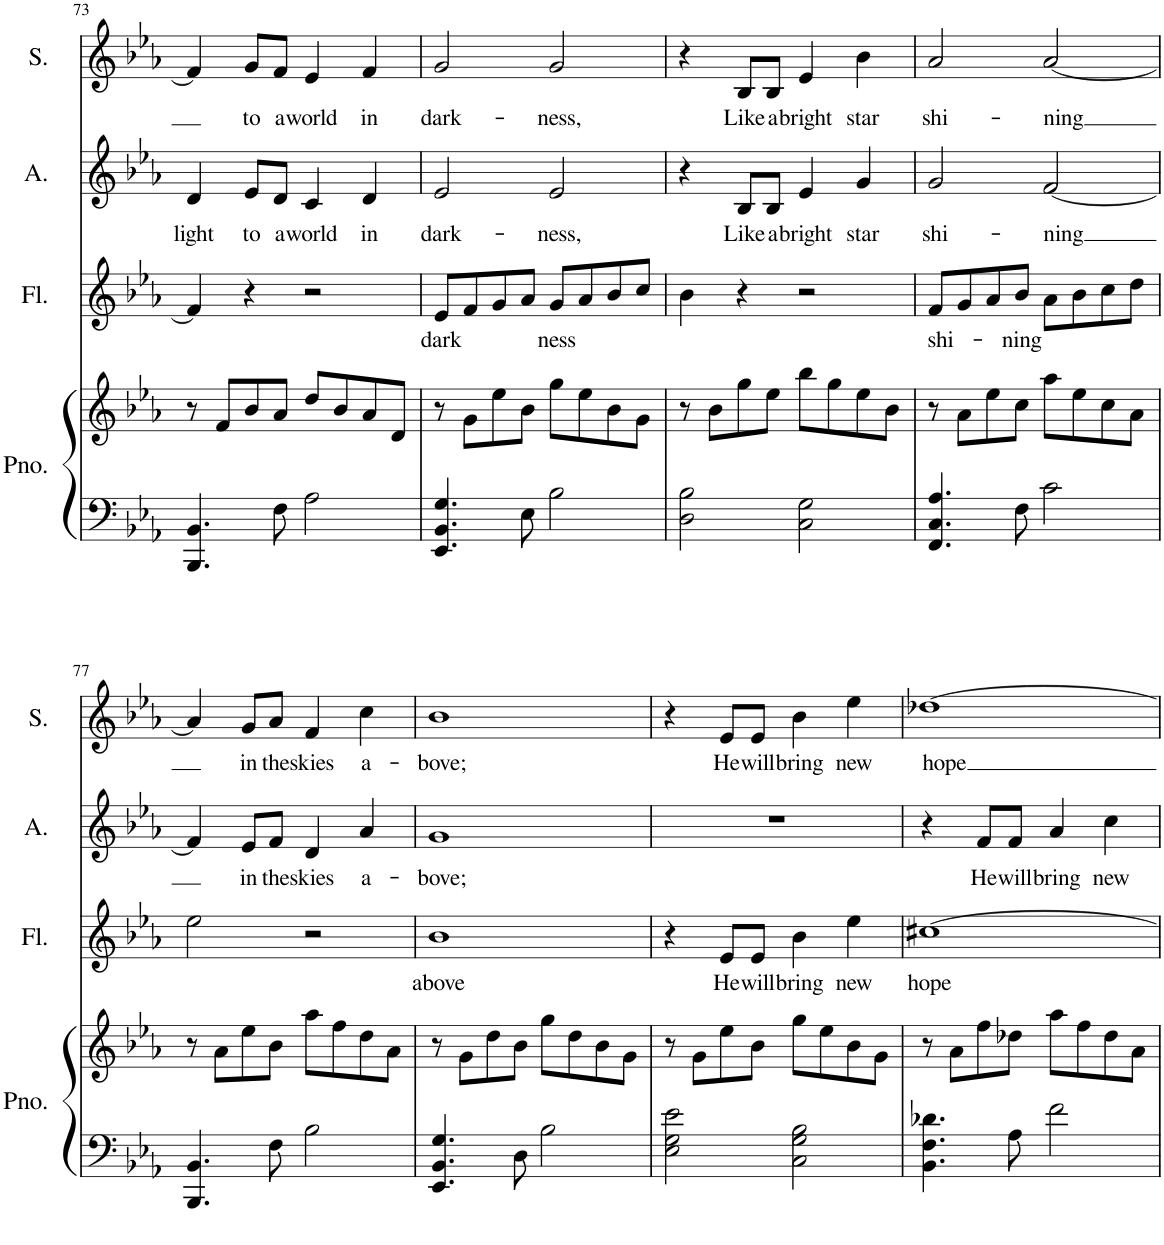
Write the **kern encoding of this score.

**kern	**kern	**kern	**text	**kern	**text	**kern	**text
*part4	*part4	*part3	*part3	*part2	*part2	*part1	*part1
*staff5	*staff4	*staff3	*staff3	*staff2	*staff2	*staff1	*staff1
*I"Piano	*	*I"Flute	*	*I"Alto	*	*I"Soprano	*
*I'Pno.	*	*I'Fl.	*	*I'A.	*	*I'S.	*
!!LO:PB:g=z
*clefF4	*clefG2	*clefG2	*	*clefG2	*	*clefG2	*
*k[b-e-a-]	*k[b-e-a-]	*k[b-e-a-]	*	*k[b-e-a-]	*	*k[b-e-a-]	*
*M2/2	*M2/2	*M2/2	*	*M2/2	*	*M2/2	*
=73	=73	=73	=73	=73	=73	=73	=73
!	!	!	!	!	!LO:LY:b	!	!
4.BBB-/ 4.BB-/	8r	4f/]	.	4d/	light	4f/]	.
.	8f/L	.	.	.	.	.	.
!	!	!	!	!	!LO:LY:b	!	!LO:LY:b
.	8b-/	4r	.	8e-/L	to	8g/L	to
!	!	!	!	!	!LO:LY:b	!	!LO:LY:b
8F\	8a-/J	.	.	8d/J	a	8f/J	a
!	!	!	!	!	!LO:LY:b	!	!LO:LY:b
2A-\	8dd/L	2r	.	4c/	world	4e-/	world
.	8b-/	.	.	.	.	.	.
!	!	!	!	!	!LO:LY:b	!	!LO:LY:b
.	8a-/	.	.	4d/	in	4f/	in
.	8d/J	.	.	.	.	.	.
=74	=74	=74	=74	=74	=74	=74	=74
!	!	!	!LO:LY:b	!	!LO:LY:b	!	!LO:LY:b
4.EE-/ 4.BB-/ 4.G/	8r	8e-/L	dark	2e-/	dark-	2g/	dark-
.	8g\L	8f/	.	.	.	.	.
.	8ee-\	8g/	.	.	.	.	.
8E-\	8b-\J	8a-/J	.	.	.	.	.
!	!	!	!LO:LY:b	!	!LO:LY:b	!	!LO:LY:b
2B-\	8gg\L	8g/L	ness	2e-/	-ness,	2g/	-ness,
.	8ee-\	8a-/	.	.	.	.	.
.	8b-\	8b-/	.	.	.	.	.
.	8g\J	8cc/J	.	.	.	.	.
=75	=75	=75	=75	=75	=75	=75	=75
2D\ 2B-\	8r	4b-\	.	4r	.	4r	.
.	8b-\L	.	.	.	.	.	.
!	!	!	!	!	!LO:LY:b	!	!LO:LY:b
.	8gg\	4r	.	8B-/L	Like	8B-/L	Like
!	!	!	!	!	!LO:LY:b	!	!LO:LY:b
.	8ee-\J	.	.	8B-/J	a	8B-/J	a
!	!	!	!	!	!LO:LY:b	!	!LO:LY:b
2C\ 2G\	8bb-\L	2r	.	4e-/	bright	4e-/	bright
.	8gg\	.	.	.	.	.	.
!	!	!	!	!	!LO:LY:b	!	!LO:LY:b
.	8ee-\	.	.	4g/	star	4b-\	star
.	8b-\J	.	.	.	.	.	.
=76	=76	=76	=76	=76	=76	=76	=76
!	!	!	!LO:LY:b	!	!LO:LY:b	!	!LO:LY:b
4.FF/ 4.C/ 4.A-/	8r	8f/L	shi-	2g/	shi-	2a-/	shi-
.	8a-\L	8g/	.	.	.	.	.
.	8ee-\	8a-/	.	.	.	.	.
!	!	!	!LO:LY:b	!	!	!	!
8F\	8cc\J	8b-/J	-ning	.	.	.	.
!	!	!	!	!	!LO:LY:b	!	!LO:LY:b
2c\	8aa-\L	8a-\L	.	[2f/	-ning	[2a-/	-ning
.	8ee-\	8b-\	.	.	.	.	.
.	8cc\	8cc\	.	.	.	.	.
.	8a-\J	8dd\J	.	.	.	.	.
!!LO:LB:g=z
=77	=77	=77	=77	=77	=77	=77	=77
4.BBB-/ 4.BB-/	8r	2ee-\	.	4f/]	.	4a-/]	.
.	8a-\L	.	.	.	.	.	.
!	!	!	!	!	!LO:LY:b	!	!LO:LY:b
.	8ee-\	.	.	8e-/L	in	8g/L	in
!	!	!	!	!	!LO:LY:b	!	!LO:LY:b
8F\	8b-\J	.	.	8f/J	the	8a-/J	the
!	!	!	!	!	!LO:LY:b	!	!LO:LY:b
2B-\	8aa-\L	2r	.	4d/	skies	4f/	skies
.	8ff\	.	.	.	.	.	.
!	!	!	!	!	!LO:LY:b	!	!LO:LY:b
.	8dd\	.	.	4a-/	a-	4cc\	a-
.	8a-\J	.	.	.	.	.	.
=78	=78	=78	=78	=78	=78	=78	=78
!	!	!	!LO:LY:b	!	!LO:LY:b	!	!LO:LY:b
4.EE-/ 4.BB-/ 4.G/	8r	1b-	-above	1g	-bove;	1b-	-bove;
.	8g\L	.	.	.	.	.	.
.	8dd\	.	.	.	.	.	.
8D\	8b-\J	.	.	.	.	.	.
2B-\	8gg\L	.	.	.	.	.	.
.	8dd\	.	.	.	.	.	.
.	8b-\	.	.	.	.	.	.
.	8g\J	.	.	.	.	.	.
=79	=79	=79	=79	=79	=79	=79	=79
2E-\ 2G\ 2e-\	8r	4r	.	1r	.	4r	.
.	8g\L	.	.	.	.	.	.
!	!	!	!LO:LY:b	!	!	!	!LO:LY:b
.	8ee-\	8e-/L	He	.	.	8e-/L	He
!	!	!	!LO:LY:b	!	!	!	!LO:LY:b
.	8b-\J	8e-/J	will	.	.	8e-/J	will
!	!	!	!LO:LY:b	!	!	!	!LO:LY:b
2C\ 2G\ 2B-\	8gg\L	4b-\	bring	.	.	4b-\	bring
.	8ee-\	.	.	.	.	.	.
!	!	!	!LO:LY:b	!	!	!	!LO:LY:b
.	8b-\	4ee-\	new	.	.	4ee-\	new
.	8g\J	.	.	.	.	.	.
=80	=80	=80	=80	=80	=80	=80	=80
!	!	!	!LO:LY:b	!	!	!	!LO:LY:b
4.BB-\ 4.F\ 4.d-X\	8r	[1cc#X	hope	4r	.	[1dd-X	hope
.	8a-\L	.	.	.	.	.	.
!	!	!	!	!	!LO:LY:b	!	!
.	8ff\	.	.	8f/L	He	.	.
!	!	!	!	!	!LO:LY:b	!	!
8A-\	8dd-X\J	.	.	8f/J	will	.	.
!	!	!	!	!	!LO:LY:b	!	!
2f\	8aa-\L	.	.	4a-/	bring	.	.
.	8ff\	.	.	.	.	.	.
!	!	!	!	!	!LO:LY:b	!	!
.	8dd-\	.	.	4cc\	new	.	.
.	8a-\J	.	.	.	.	.	.
=	=	=	=	=	=	=	=
*-	*-	*-	*-	*-	*-	*-	*-
